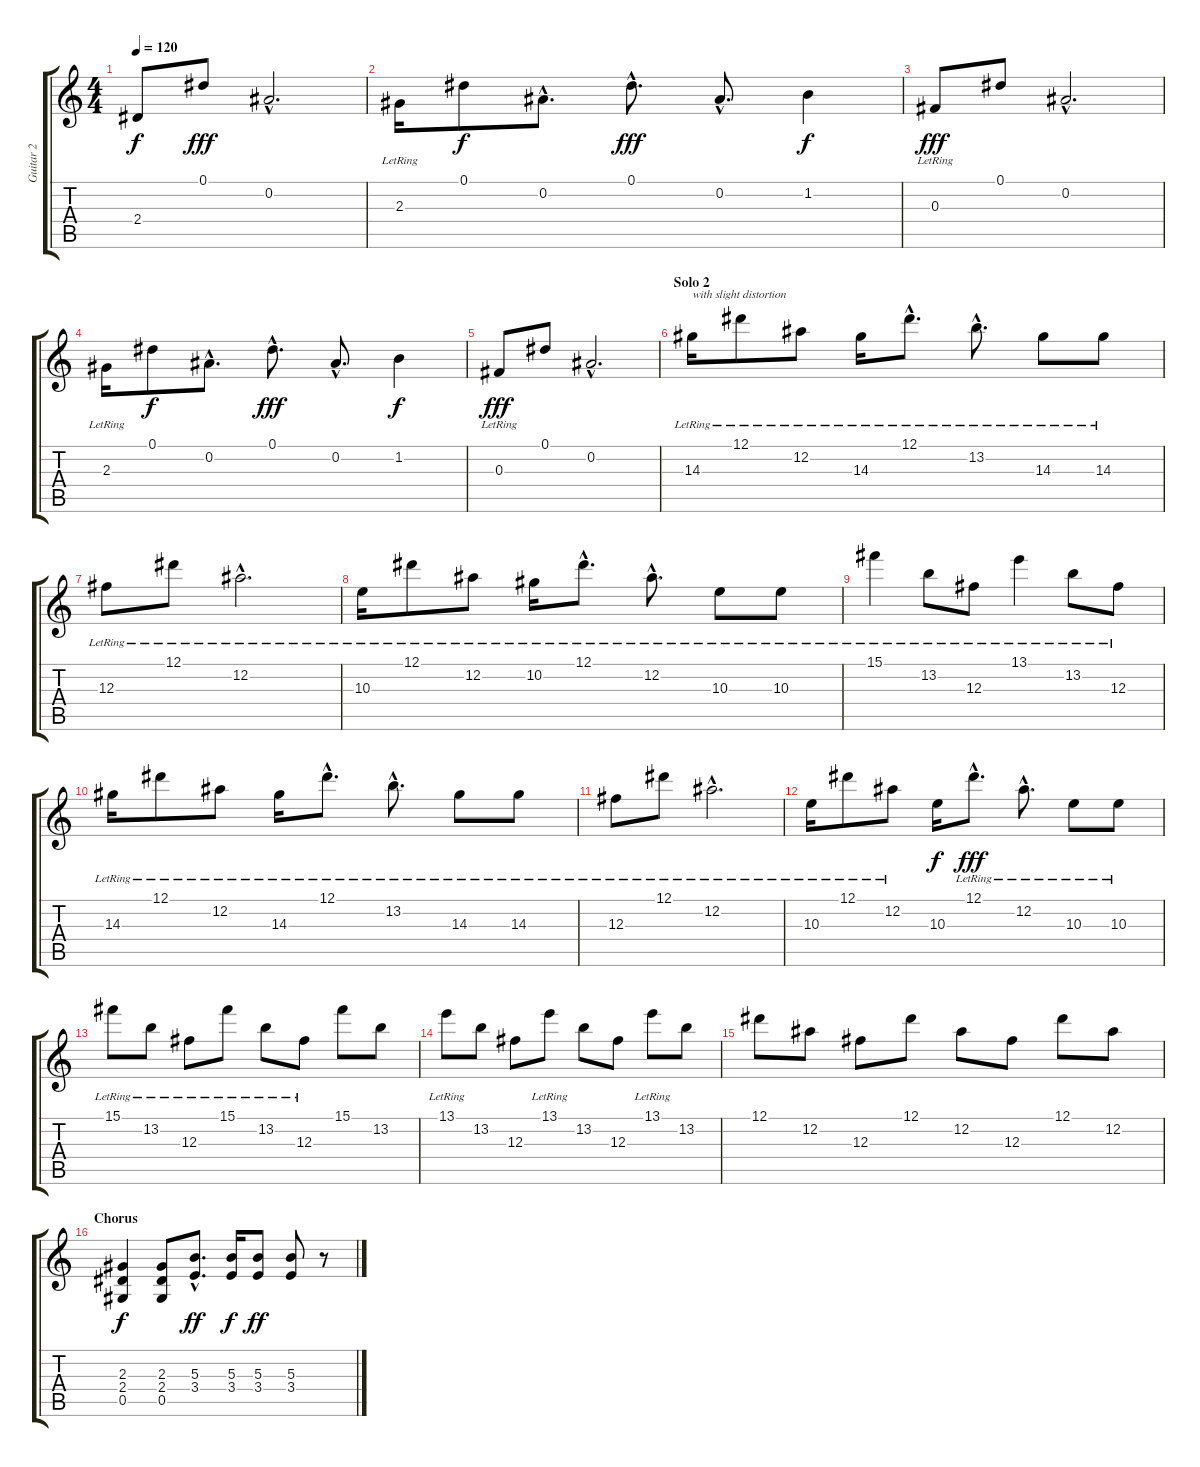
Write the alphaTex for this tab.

\track ("Guitar 2" "Guitar 2") {instrument electricguitarclean}
\staff {score tabs}
\tuning (Eb4 Bb3 Gb3 Db3 Ab2 Eb2) {hide}
\ts (4 4)
\tempo 120
\clef g2
\ks c
2.4.8{dy f} 0.1.8{dy fff} 0.2{hac}.2{d} |
2.3{lr}.16{volume 13} 0.1.8{dy f} 0.2{hac}.8{d} 0.1{hac}.8{d dy fff} 0.2{hac}.8{d} 1.2.4{dy f} |
0.3{lr}.8{dy fff} 0.1.8 0.2{hac}.2{d} |
2.3{lr}.16{volume 13} 0.1.8{dy f} 0.2{hac}.8{d} 0.1{hac}.8{d dy fff} 0.2{hac}.8{d} 1.2.4{dy f} |
0.3{lr}.8{dy fff} 0.1.8 0.2{hac}.2{d} |
\section ("" "Solo 2")
14.3{lr}.16{txt "with slight distortion" volume 16} 12.1{lr}.8 12.2{lr}.8 14.3{lr}.16 12.1{hac lr}.8{d} 13.2{hac lr}.8{d} 14.3{lr}.8 14.3{lr}.8 |
12.3{lr}.8 12.1{lr}.8 12.2{hac lr}.2{d} |
10.3{lr}.16 12.1{lr}.8 12.2{lr}.8 10.2{lr}.16 12.1{hac lr}.8{d} 12.2{hac lr}.8{d} 10.3{lr}.8 10.3{lr}.8 |
15.1{lr}.4{volume 16} 13.2{lr}.8 12.3{lr}.8 13.1{lr}.4 13.2{lr}.8 12.3{lr}.8 |
14.3{lr}.16{volume 16} 12.1{lr}.8 12.2{lr}.8 14.3{lr}.16 12.1{hac lr}.8{d} 13.2{hac lr}.8{d} 14.3{lr}.8 14.3{lr}.8 |
12.3{lr}.8 12.1{lr}.8 12.2{hac lr}.2{d} |
10.3{lr}.16{volume 16} 12.1{lr}.8 12.2{lr}.8 10.3.16{dy f} 12.1{hac lr}.8{d dy fff} 12.2{hac lr}.8{d} 10.3{lr}.8 10.3{lr}.8 |
15.1{lr}.8{volume 16} 13.2{lr}.8 12.3{lr}.8 15.1{lr}.8 13.2{lr}.8 12.3{lr}.8 15.1.8 13.2.8 |
13.1{lr}.8{volume 16} 13.2.8 12.3.8 13.1{lr}.8 13.2.8 12.3.8 13.1{lr}.8 13.2.8 |
12.1.8 12.2.8 12.3.8 12.1.8 12.2.8 12.3.8 12.1.8 12.2.8 |
\section ("" "Chorus")
(2.3 2.4 0.5).4{dy f volume 11} (2.3 2.4 0.5).8 (5.3{hac} 3.4{hac}).8{d dy ff} (5.3 3.4).16{dy f} (5.3 3.4).8{dy ff} (5.3 3.4).8 r.8
